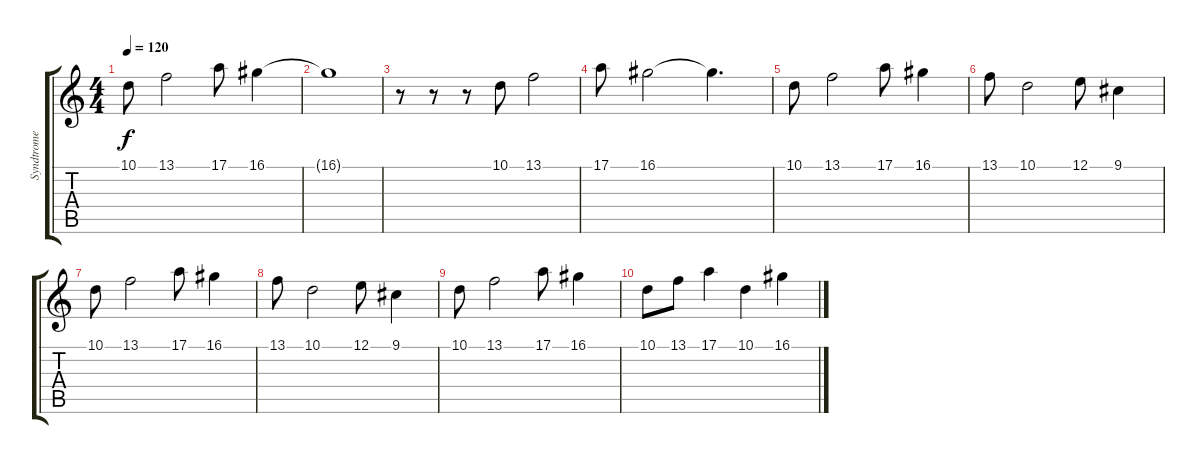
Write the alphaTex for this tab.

\track ("Syndtrome" "Syndtrome") {instrument glockenspiel}
\staff {score tabs}
\tuning (E4 B3 G3 D3 A2 E2) {hide}
\ts (4 4)
\tempo 120
\clef g2
\ks c
10.1.8{dy f} 13.1.2 17.1.8 16.1.4 |
16.1{t}.1 |
r.8 r.8 r.8 10.1.8 13.1.2 |
17.1.8 16.1.2 16.1{t}.4{d} |
10.1.8 13.1.2 17.1.8 16.1.4 |
13.1.8 10.1.2 12.1.8 9.1.4 |
10.1.8 13.1.2 17.1.8 16.1.4 |
13.1.8 10.1.2 12.1.8 9.1.4 |
10.1.8 13.1.2 17.1.8 16.1.4 |
10.1.8 13.1.8 17.1.4 10.1.4 16.1.4
